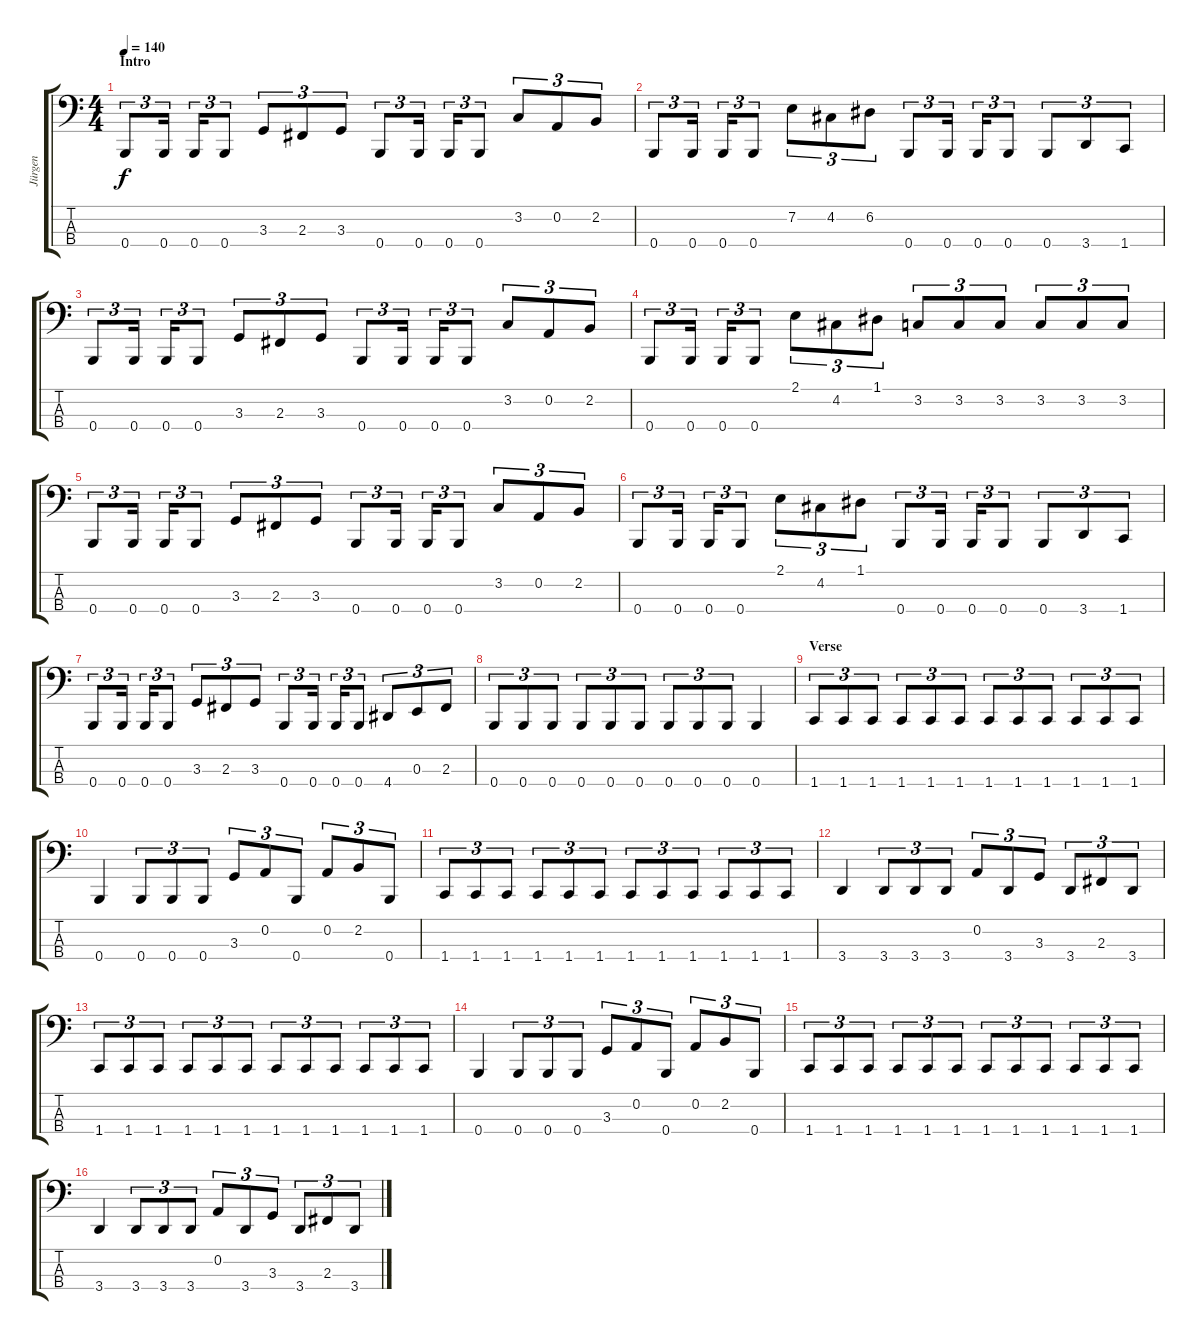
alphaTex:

\track ("Jürgen" "Jürgen") {instrument electricbasspick}
\staff {score tabs}
\tuning (D2 A1 E1 B0) {hide}
\ts (4 4)
\section ("" "Intro")
\tempo 140
\clef f4
\ks c
0.4.8{tu (3 2) dy f instrument electricbasspick} 0.4.16{tu (3 2)} 0.4.16{tu (3 2)} 0.4.8{tu (3 2)} 3.3.8{tu (3 2)} 2.3.8{tu (3 2)} 3.3.8{tu (3 2)} 0.4.8{tu (3 2)} 0.4.16{tu (3 2)} 0.4.16{tu (3 2)} 0.4.8{tu (3 2)} 3.2.8{tu (3 2)} 0.2.8{tu (3 2)} 2.2.8{tu (3 2)} |
0.4.8{tu (3 2)} 0.4.16{tu (3 2)} 0.4.16{tu (3 2)} 0.4.8{tu (3 2)} 7.2.8{tu (3 2)} 4.2.8{tu (3 2)} 6.2.8{tu (3 2)} 0.4.8{tu (3 2)} 0.4.16{tu (3 2)} 0.4.16{tu (3 2)} 0.4.8{tu (3 2)} 0.4.8{tu (3 2)} 3.4.8{tu (3 2)} 1.4.8{tu (3 2)} |
0.4.8{tu (3 2)} 0.4.16{tu (3 2)} 0.4.16{tu (3 2)} 0.4.8{tu (3 2)} 3.3.8{tu (3 2)} 2.3.8{tu (3 2)} 3.3.8{tu (3 2)} 0.4.8{tu (3 2)} 0.4.16{tu (3 2)} 0.4.16{tu (3 2)} 0.4.8{tu (3 2)} 3.2.8{tu (3 2)} 0.2.8{tu (3 2)} 2.2.8{tu (3 2)} |
0.4.8{tu (3 2)} 0.4.16{tu (3 2)} 0.4.16{tu (3 2)} 0.4.8{tu (3 2)} 2.1.8{tu (3 2)} 4.2.8{tu (3 2)} 1.1.8{tu (3 2)} 3.2.8{tu (3 2)} 3.2.8{tu (3 2)} 3.2.8{tu (3 2)} 3.2.8{tu (3 2)} 3.2.8{tu (3 2)} 3.2.8{tu (3 2)} |
0.4.8{tu (3 2)} 0.4.16{tu (3 2)} 0.4.16{tu (3 2)} 0.4.8{tu (3 2)} 3.3.8{tu (3 2)} 2.3.8{tu (3 2)} 3.3.8{tu (3 2)} 0.4.8{tu (3 2)} 0.4.16{tu (3 2)} 0.4.16{tu (3 2)} 0.4.8{tu (3 2)} 3.2.8{tu (3 2)} 0.2.8{tu (3 2)} 2.2.8{tu (3 2)} |
0.4.8{tu (3 2)} 0.4.16{tu (3 2)} 0.4.16{tu (3 2)} 0.4.8{tu (3 2)} 2.1.8{tu (3 2)} 4.2.8{tu (3 2)} 1.1.8{tu (3 2)} 0.4.8{tu (3 2)} 0.4.16{tu (3 2)} 0.4.16{tu (3 2)} 0.4.8{tu (3 2)} 0.4.8{tu (3 2)} 3.4.8{tu (3 2)} 1.4.8{tu (3 2)} |
0.4.8{tu (3 2)} 0.4.16{tu (3 2)} 0.4.16{tu (3 2)} 0.4.8{tu (3 2)} 3.3.8{tu (3 2)} 2.3.8{tu (3 2)} 3.3.8{tu (3 2)} 0.4.8{tu (3 2)} 0.4.16{tu (3 2)} 0.4.16{tu (3 2)} 0.4.8{tu (3 2)} 4.4.8{tu (3 2)} 0.3.8{tu (3 2)} 2.3.8{tu (3 2)} |
0.4.8{tu (3 2)} 0.4.8{tu (3 2)} 0.4.8{tu (3 2)} 0.4.8{tu (3 2)} 0.4.8{tu (3 2)} 0.4.8{tu (3 2)} 0.4.8{tu (3 2)} 0.4.8{tu (3 2)} 0.4.8{tu (3 2)} 0.4.4 |
\section ("" "Verse")
1.4.8{tu (3 2)} 1.4.8{tu (3 2)} 1.4.8{tu (3 2)} 1.4.8{tu (3 2)} 1.4.8{tu (3 2)} 1.4.8{tu (3 2)} 1.4.8{tu (3 2)} 1.4.8{tu (3 2)} 1.4.8{tu (3 2)} 1.4.8{tu (3 2)} 1.4.8{tu (3 2)} 1.4.8{tu (3 2)} |
0.4.4 0.4.8{tu (3 2)} 0.4.8{tu (3 2)} 0.4.8{tu (3 2)} 3.3.8{tu (3 2)} 0.2.8{tu (3 2)} 0.4.8{tu (3 2)} 0.2.8{tu (3 2)} 2.2.8{tu (3 2)} 0.4.8{tu (3 2)} |
1.4.8{tu (3 2)} 1.4.8{tu (3 2)} 1.4.8{tu (3 2)} 1.4.8{tu (3 2)} 1.4.8{tu (3 2)} 1.4.8{tu (3 2)} 1.4.8{tu (3 2)} 1.4.8{tu (3 2)} 1.4.8{tu (3 2)} 1.4.8{tu (3 2)} 1.4.8{tu (3 2)} 1.4.8{tu (3 2)} |
3.4.4 3.4.8{tu (3 2)} 3.4.8{tu (3 2)} 3.4.8{tu (3 2)} 0.2.8{tu (3 2)} 3.4.8{tu (3 2)} 3.3.8{tu (3 2)} 3.4.8{tu (3 2)} 2.3.8{tu (3 2)} 3.4.8{tu (3 2)} |
1.4.8{tu (3 2)} 1.4.8{tu (3 2)} 1.4.8{tu (3 2)} 1.4.8{tu (3 2)} 1.4.8{tu (3 2)} 1.4.8{tu (3 2)} 1.4.8{tu (3 2)} 1.4.8{tu (3 2)} 1.4.8{tu (3 2)} 1.4.8{tu (3 2)} 1.4.8{tu (3 2)} 1.4.8{tu (3 2)} |
0.4.4 0.4.8{tu (3 2)} 0.4.8{tu (3 2)} 0.4.8{tu (3 2)} 3.3.8{tu (3 2)} 0.2.8{tu (3 2)} 0.4.8{tu (3 2)} 0.2.8{tu (3 2)} 2.2.8{tu (3 2)} 0.4.8{tu (3 2)} |
1.4.8{tu (3 2)} 1.4.8{tu (3 2)} 1.4.8{tu (3 2)} 1.4.8{tu (3 2)} 1.4.8{tu (3 2)} 1.4.8{tu (3 2)} 1.4.8{tu (3 2)} 1.4.8{tu (3 2)} 1.4.8{tu (3 2)} 1.4.8{tu (3 2)} 1.4.8{tu (3 2)} 1.4.8{tu (3 2)} |
3.4.4 3.4.8{tu (3 2)} 3.4.8{tu (3 2)} 3.4.8{tu (3 2)} 0.2.8{tu (3 2)} 3.4.8{tu (3 2)} 3.3.8{tu (3 2)} 3.4.8{tu (3 2)} 2.3.8{tu (3 2)} 3.4.8{tu (3 2)}
